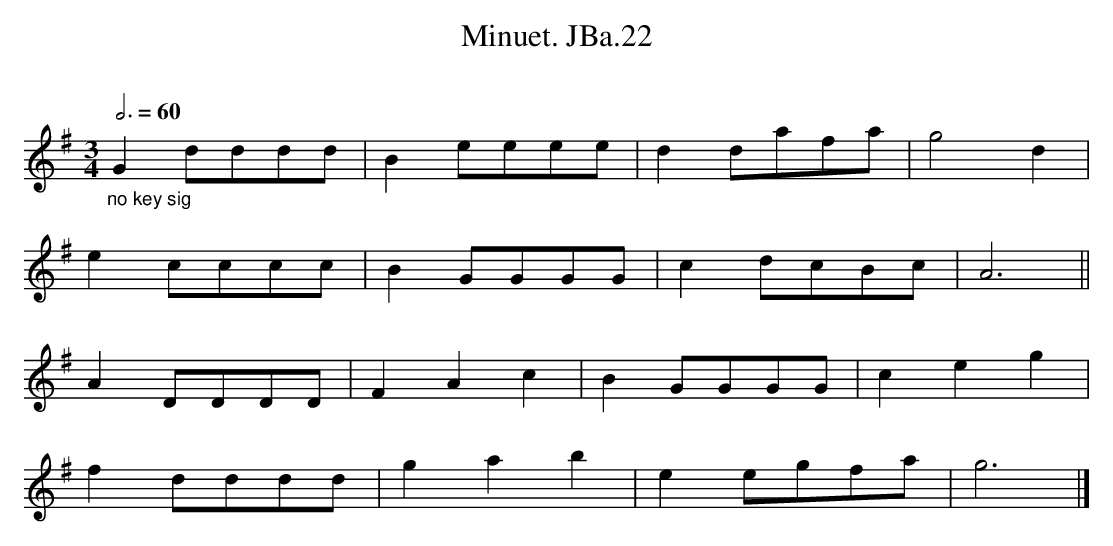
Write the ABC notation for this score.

X:1
T:Minuet. JBa.22
M:3/4
L:1/4
Q:3/4=60
O:
K:G major
"_no key sig" G d/d/d/d/|B e/e/e/e/|d d/a/f/a/|g2d|
e c/c/c/c/|B G/G/G/G/|c d/c/B/c/|A3||
A D/D/D/D/|FAc|B G/G/G/G/|ceg|
f d/d/d/d/|gab|e e/g/f/a/|g3|]
